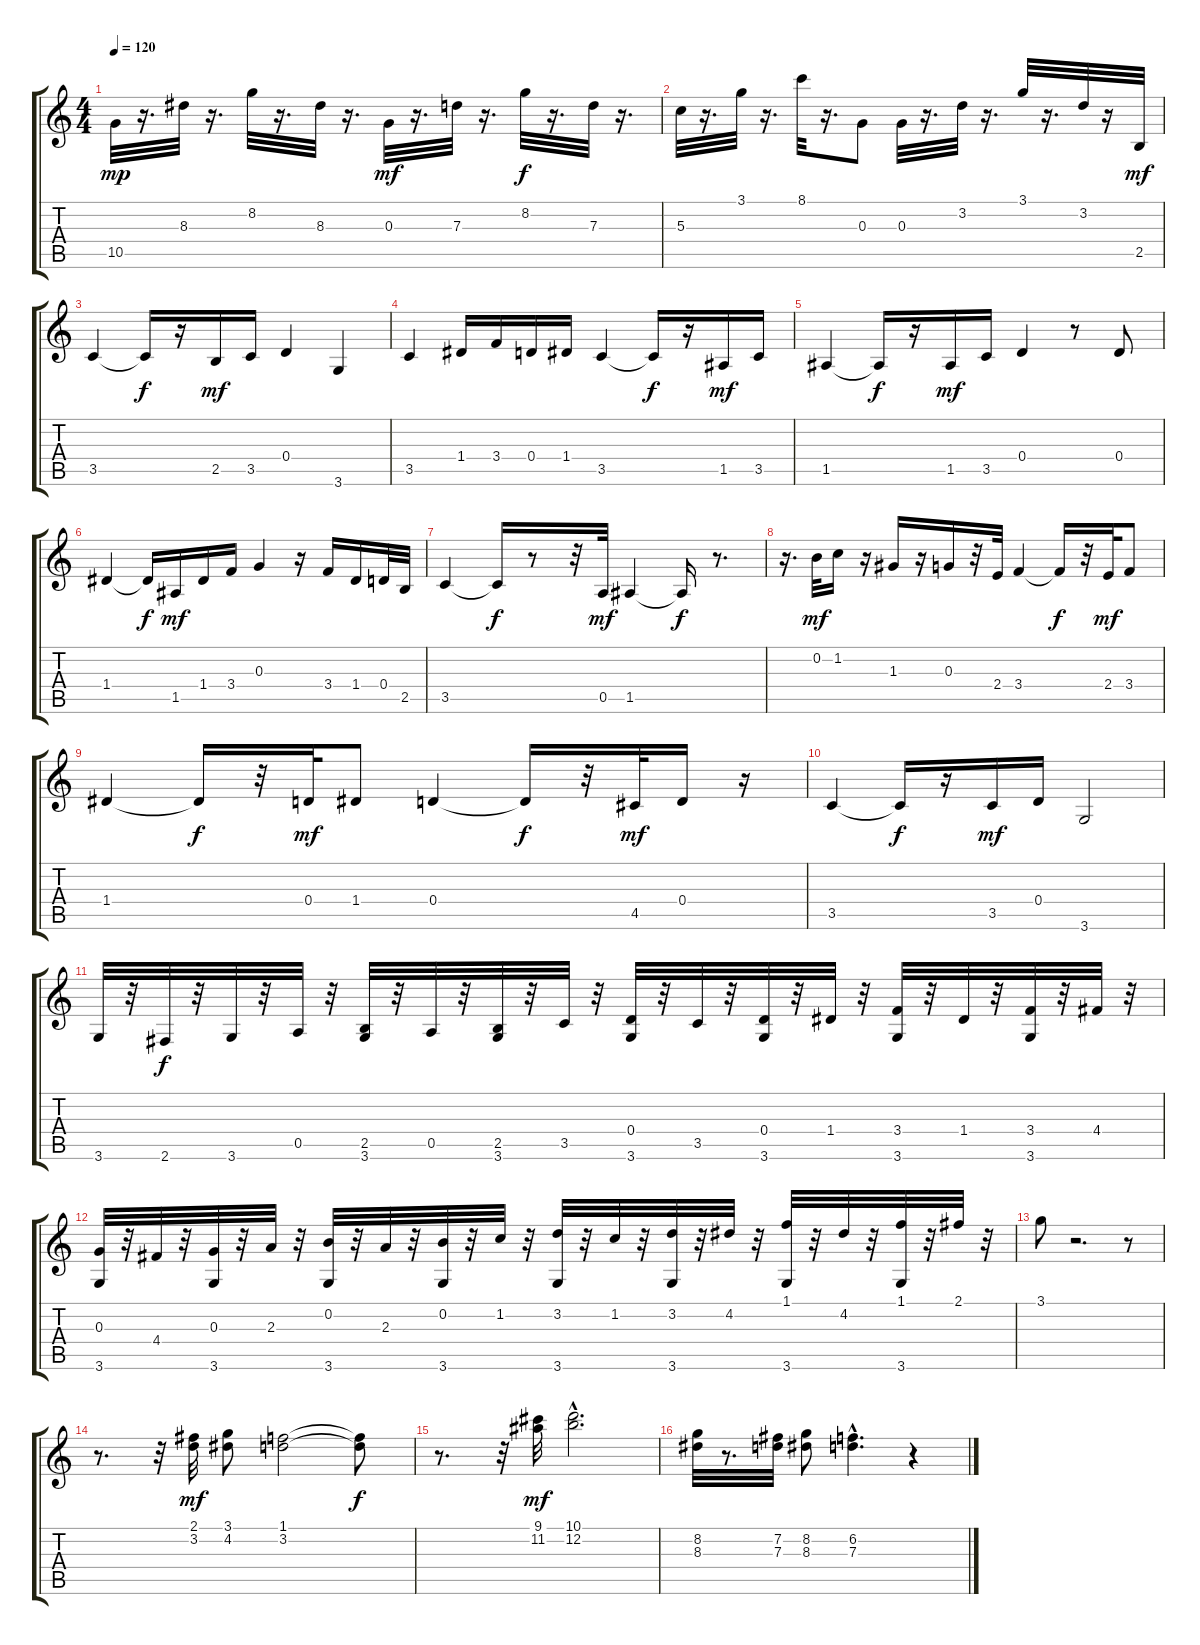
\track "" {instrument overdrivenguitar}
\staff {score tabs}
\tuning (E4 B3 G3 D3 A2 E2) {hide}
\ts (4 4)
\tempo 120
\clef g2
\ks c
10.5.32{dy mp} r.16{d} 8.3.32 r.16{d} 8.2.32 r.16{d} 8.3.32 r.16{d} 0.3.32{dy mf} r.16{d} 7.3.32 r.16{d} 8.2.32{dy f} r.16{d} 7.3.32 r.16{d} |
5.3.32 r.16{d} 3.1.32 r.16{d} 8.1.32 r.16{d} 0.3.8 0.3.32 r.16{d} 3.2.32 r.16{d} 3.1.32 r.16{d} 3.2.32 r.16 2.5.32{dy mf} |
3.5.4 3.5{t}.16{dy f} r.16 2.5.16{dy mf} 3.5.16 0.4.4 3.6.4 |
3.5.4 1.4.16 3.4.16 0.4.16 1.4.16 3.5.4 3.5{t}.16{dy f} r.16 1.5.16{dy mf} 3.5.16 |
1.5.4 1.5{t}.16{dy f} r.16 1.5.16{dy mf} 3.5.16 0.4.4 r.8 0.4.8 |
1.4.4 1.4{t}.16{dy f} 1.5.16{dy mf} 1.4.16 3.4.16 0.3.4 r.16 3.4.16 1.4.16 0.4.32 2.5.32 |
3.5.4 3.5{t}.16{dy f} r.8 r.32 0.5.32{dy mf} 1.5.4 1.5{t}.16{dy f} r.8{d} |
r.16{d} 0.2.32{dy mf} 1.2.16 r.16 1.3.16 r.16 0.3.16 r.32 2.4.32 3.4.4 3.4{t}.16{dy f} r.32 2.4.32{dy mf} 3.4.8 |
1.4.4 1.4{t}.16{dy f} r.32 0.4.32{dy mf} 1.4.8 0.4.4 0.4{t}.16{dy f} r.32 4.5.32{dy mf} 0.4.16 r.16 |
3.5.4 3.5{t}.16{dy f} r.16 3.5.16{dy mf} 0.4.16 3.6.2 |
3.6.32 r.32 2.6.32{dy f} r.32 3.6.32 r.32 0.5.32 r.32 (2.5 3.6).32 r.32 0.5.32 r.32 (2.5 3.6).32 r.32 3.5.32 r.32 (0.4 3.6).32 r.32 3.5.32 r.32 (0.4 3.6).32 r.32 1.4.32 r.32 (3.4 3.6).32 r.32 1.4.32 r.32 (3.4 3.6).32 r.32 4.4.32 r.32 |
(0.3 3.6).32 r.32 4.4.32 r.32 (0.3 3.6).32 r.32 2.3.32 r.32 (0.2 3.6).32 r.32 2.3.32 r.32 (0.2 3.6).32 r.32 1.2.32 r.32 (3.2 3.6).32 r.32 1.2.32 r.32 (3.2 3.6).32 r.32 4.2.32 r.32 (1.1 3.6).32 r.32 4.2.32 r.32 (1.1 3.6).32 r.32 2.1.32 r.32 |
3.1.8 r.2{d} r.8 |
r.8{d} r.32 (2.1 3.2).32{dy mf} (3.1 4.2).8 (1.1 3.2).2 (1.1{t} 3.2{t}).8{dy f} |
r.8{d} r.32 (9.1 11.2).32{dy mf} (10.1{hac} 12.2{hac}).2{d} |
(8.2 8.3).32 r.8{d} (7.2 7.3).32 (8.2 8.3).8 (6.2{hac} 7.3{hac}).4{d} r.4
